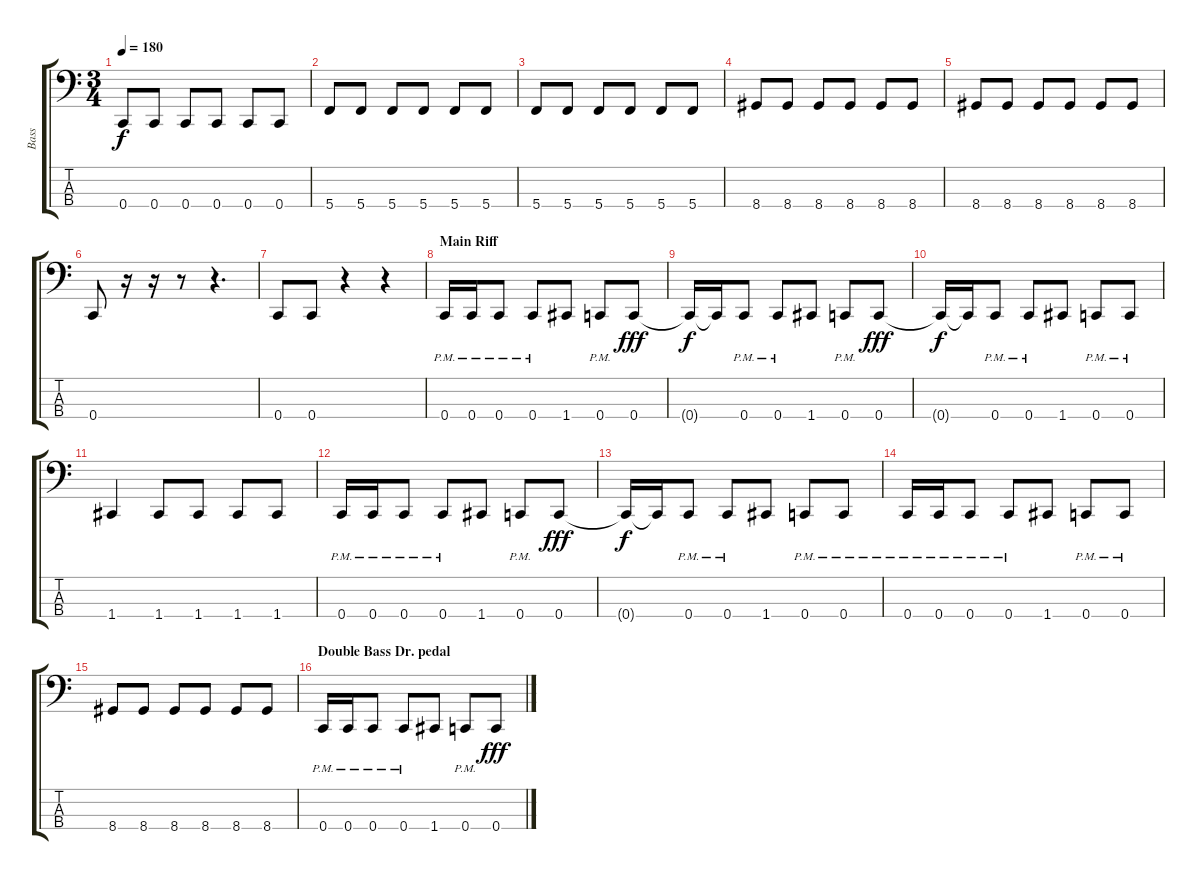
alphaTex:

\track ("Bass" "Bass") {instrument electricbassfinger}
\staff {score tabs}
\tuning (F2 C2 G1 C1) {hide}
\ts (3 4)
\tempo 180
\clef f4
\ks c
0.4.8{dy f} 0.4.8 0.4.8 0.4.8 0.4.8 0.4.8 |
5.4.8 5.4.8 5.4.8 5.4.8 5.4.8 5.4.8 |
5.4.8 5.4.8 5.4.8 5.4.8 5.4.8 5.4.8 |
8.4.8 8.4.8 8.4.8 8.4.8 8.4.8 8.4.8 |
8.4.8 8.4.8 8.4.8 8.4.8 8.4.8 8.4.8 |
0.4.8 r.16 r.16 r.8 r.4{d} |
0.4.8 0.4.8 r.4 r.4 |
\section ("" "Main Riff")
0.4{pm}.16 0.4{pm}.16 0.4{pm}.8 0.4{pm}.8 1.4.8 0.4{pm}.8 0.4.8{dy fff} |
0.4{t}.16{dy f} 0.4{t}.16 0.4{pm}.8 0.4{pm}.8 1.4.8 0.4{pm}.8 0.4.8{dy fff} |
0.4{t}.16{dy f} 0.4{t}.16 0.4{pm}.8 0.4{pm}.8 1.4.8 0.4{pm}.8 0.4{pm}.8 |
1.4.4 1.4.8 1.4.8 1.4.8 1.4.8 |
0.4{pm}.16 0.4{pm}.16 0.4{pm}.8 0.4{pm}.8 1.4.8 0.4{pm}.8 0.4.8{dy fff} |
0.4{t}.16{dy f} 0.4{t}.16 0.4{pm}.8 0.4{pm}.8 1.4.8 0.4{pm}.8 0.4{pm}.8 |
0.4{pm}.16 0.4{pm}.16 0.4{pm}.8 0.4{pm}.8 1.4.8 0.4{pm}.8 0.4{pm}.8 |
8.4.8 8.4.8 8.4.8 8.4.8 8.4.8 8.4.8 |
\section ("" "Double Bass Dr. pedal")
0.4{pm}.16 0.4{pm}.16 0.4{pm}.8 0.4{pm}.8 1.4.8 0.4{pm}.8 0.4.8{dy fff}
